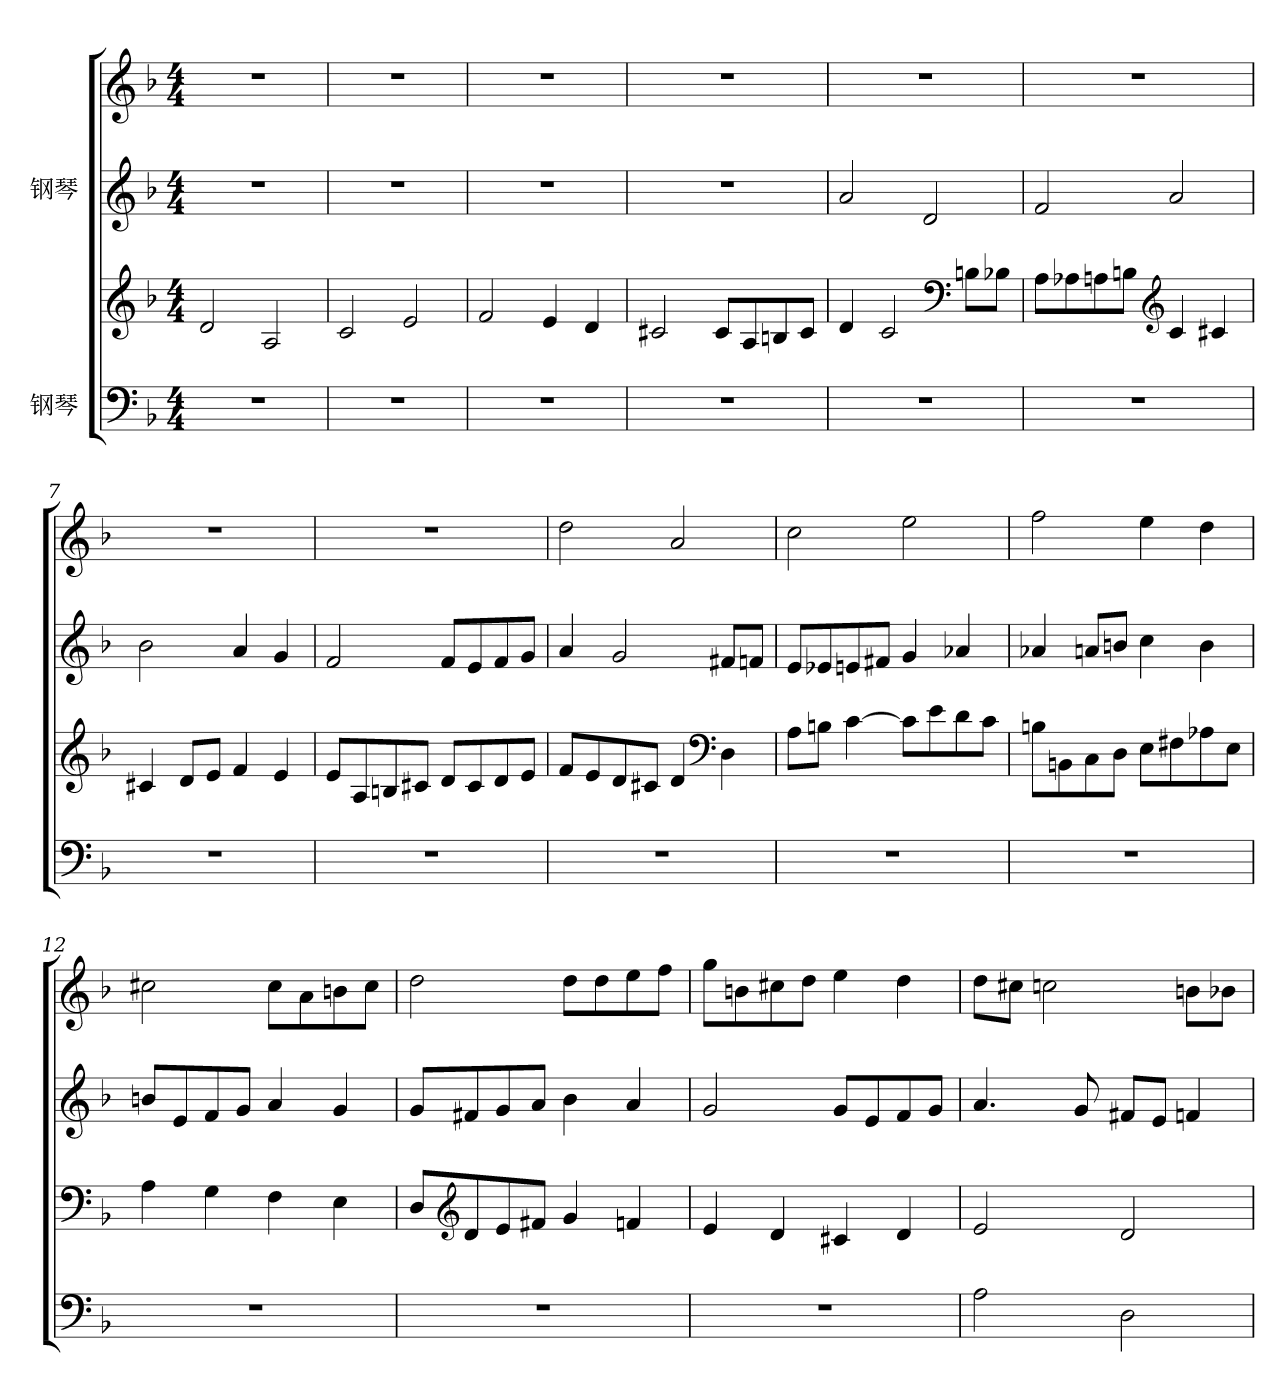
**kern	**kern	**kern	**kern
*part2	*part2	*part1	*part1
*staff4	*staff3	*staff2	*staff1
*I"钢琴	*	*I"钢琴	*
*clefF4	*clefG2	*clefG2	*clefG2
*k[b-]	*k[b-]	*k[b-]	*k[b-]
*M4/4	*M4/4	*M4/4	*M4/4
*MM100	*MM100	*MM100	*MM100
=1	=1	=1	=1
1r	2d/	1r	1r
.	2A/	.	.
=2	=2	=2	=2
1r	2c/	1r	1r
.	2e/	.	.
=3	=3	=3	=3
1r	2f/	1r	1r
.	4e/	.	.
.	4d/	.	.
=4	=4	=4	=4
1r	2c#X/	1r	1r
.	8c#/L	.	.
.	8A/	.	.
.	8Bn/	.	.
.	8c#/J	.	.
=5	=5	=5	=5
1r	4d/	2a/	1r
.	2c/	.	.
.	.	2d/	.
*	*clefF4	*	*
.	8Bn\L	.	.
.	8B-X\J	.	.
=6	=6	=6	=6
1r	8A\L	2f/	1r
.	8A-X\	.	.
.	8An\	.	.
.	8Bn\J	.	.
*	*clefG2	*	*
.	4c/	2a/	.
.	4c#X/	.	.
!!LO:LB:g=z
=7	=7	=7	=7
1r	4c#X/	2b-\	1r
.	8d/L	.	.
.	8e/J	.	.
.	4f/	4a/	.
.	4e/	4g/	.
=8	=8	=8	=8
1r	8e/L	2f/	1r
.	8A/	.	.
.	8Bn/	.	.
.	8c#X/J	.	.
.	8d/L	8f/L	.
.	8c#/	8e/	.
.	8d/	8f/	.
.	8e/J	8g/J	.
=9	=9	=9	=9
1r	8f/L	4a/	2dd\
.	8e/	.	.
.	8d/	2g/	.
.	8c#X/J	.	.
.	4d/	.	2a/
*	*clefF4	*	*
.	4D\	8f#X/L	.
.	.	8fn/J	.
=10	=10	=10	=10
1r	8A\L	8e/L	2cc\
.	8Bn\J	8e-X/	.
.	[4c\	8en/	.
.	.	8f#X/J	.
.	8c\L]	4g/	2ee\
.	8e\	.	.
.	8d\	4a-X/	.
.	8c\J	.	.
!!LO:LB:g=z
=11	=11	=11	=11
1r	8Bn\L	4a-X/	2ff\
.	8BBn\	.	.
.	8C\	8an/L	.
.	8D\J	8bn/J	.
.	8E\L	4cc\	4ee\
.	8F#X\	.	.
.	8A-X\	4b\	4dd\
.	8E\J	.	.
=12	=12	=12	=12
1r	4A\	8bn/L	2cc#X\
.	.	8e/	.
.	4G\	8f/	.
.	.	8g/J	.
.	4F\	4a/	8cc#\L
.	.	.	8a\
.	4E\	4g/	8bn\
.	.	.	8cc#\J
=13	=13	=13	=13
1r	8D/L	8g/L	2dd\
*	*clefG2	*	*
.	8d/	8f#X/	.
.	8e/	8g/	.
.	8f#X/J	8a/J	.
.	4g/	4b-\	8dd\L
.	.	.	8dd\
.	4fn/	4a/	8ee\
.	.	.	8ff\J
=14	=14	=14	=14
1r	4e/	2g/	8gg\L
.	.	.	8bn\
.	4d/	.	8cc#X\
.	.	.	8dd\J
.	4c#X/	8g/L	4ee\
.	.	8e/	.
.	4d/	8f/	4dd\
.	.	8g/J	.
!!LO:PB:g=z
=15	=15	=15	=15
2A\	2e/	4.a/	8dd\L
.	.	.	8cc#X\J
.	.	.	2ccn\
.	.	8g/	.
2D\	2d/	8f#X/L	.
.	.	8e/J	.
.	.	4fn/	8bn\L
.	.	.	8b-X\J
=	=	=	=
*-	*-	*-	*-
